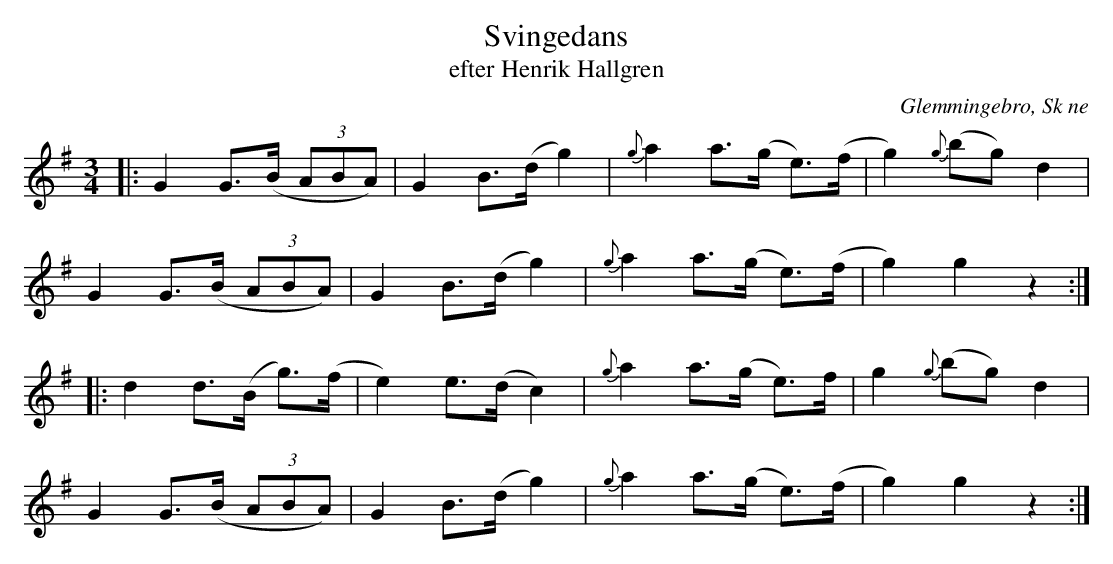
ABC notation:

X:1
T:Svingedans
T:efter Henrik Hallgren
O:Glemmingebro, Sk ne
M:3/4
L:1/8
K:G
|: G2 G>(B (3ABA) | G2 B>(d g2) | {g}a2 a>(g e)>(f | g2) {g}(bg) d2 |
G2 G>(B (3ABA) | G2 B>(d g2) | {g}a2 a>(g e)>(f | g2) g2 z2 :|
|: d2 d>(B g)>(f | e2) e>(d c2) | {g}a2 a>(g e)>f | g2 {g}(bg) d2 |
G2 G>(B (3ABA) | G2 B>(d g2) | {g}a2 a>(g e)>(f | g2) g2 z2 :|
